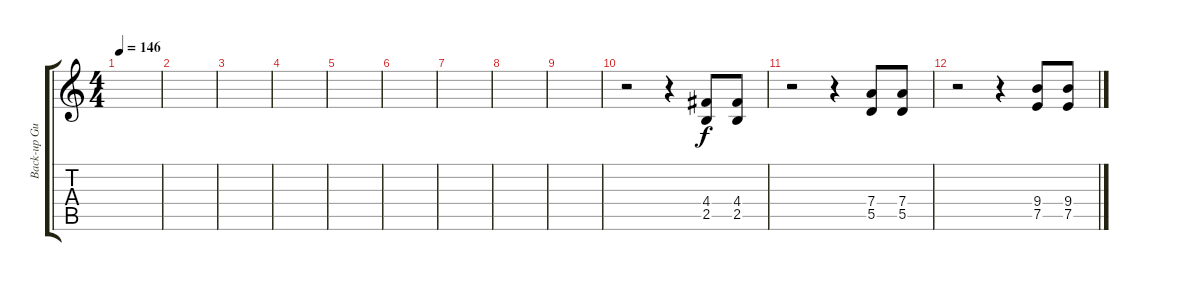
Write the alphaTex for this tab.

\track ("Back-up Guitar" "Back-up Gu") {instrument overdrivenguitar}
\staff {score tabs}
\tuning (E4 B3 G3 D3 A2 E2) {hide}
\ts (4 4)
\tempo 146
\clef g2
\ks c
|
|
|
|
|
|
|
|
|
r.2 r.4 (4.4 2.5).8 (4.4 2.5).8 |
r.2 r.4 (7.4 5.5).8 (7.4 5.5).8 |
r.2 r.4 (9.4 7.5).8 (9.4 7.5).8
